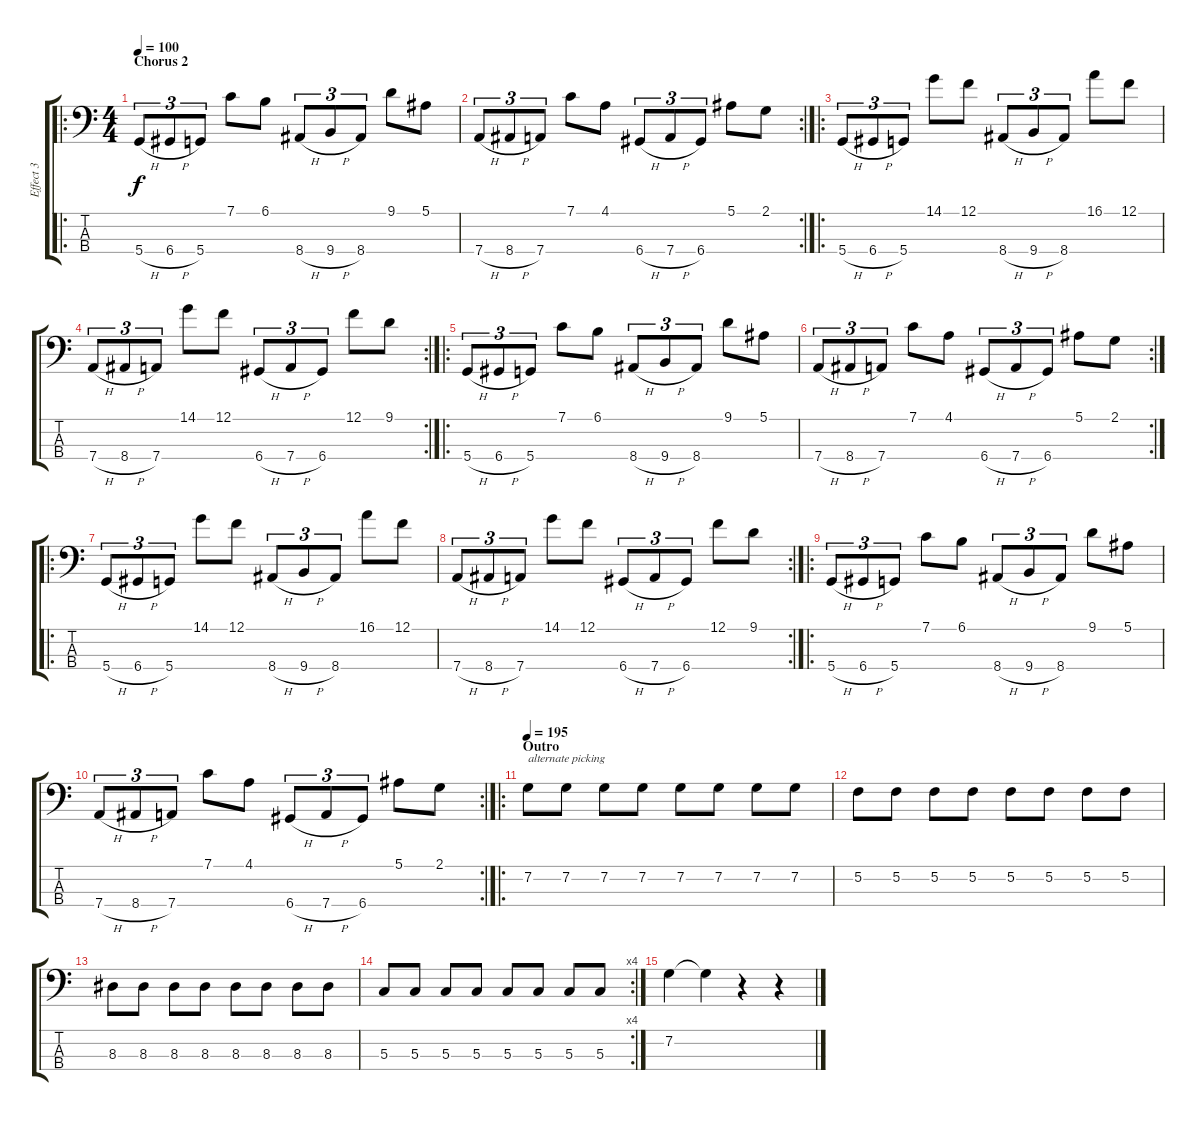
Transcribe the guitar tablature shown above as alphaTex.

\track ("Effect 3" "Effect 3") {instrument overdrivenguitar}
\staff {score tabs}
\tuning (F2 C2 G1 D1) {hide}
\ro
\ts (4 4)
\section ("" "Chorus 2")
\tempo 100
\clef f4
\ks c
5.4{h}.8{tu (3 2) dy f} 6.4{h}.8{tu (3 2)} 5.4.8{tu (3 2)} 7.1.8 6.1.8 8.4{h}.8{tu (3 2)} 9.4{h}.8{tu (3 2)} 8.4.8{tu (3 2)} 9.1.8 5.1.8 |
\rc 2
7.4{h}.8{tu (3 2)} 8.4{h}.8{tu (3 2)} 7.4.8{tu (3 2)} 7.1.8 4.1.8 6.4{h}.8{tu (3 2)} 7.4{h}.8{tu (3 2)} 6.4.8{tu (3 2)} 5.1.8 2.1.8 |
\ro
5.4{h}.8{tu (3 2)} 6.4{h}.8{tu (3 2)} 5.4.8{tu (3 2)} 14.1.8 12.1.8 8.4{h}.8{tu (3 2)} 9.4{h}.8{tu (3 2)} 8.4.8{tu (3 2)} 16.1.8 12.1.8 |
\rc 2
7.4{h}.8{tu (3 2)} 8.4{h}.8{tu (3 2)} 7.4.8{tu (3 2)} 14.1.8 12.1.8 6.4{h}.8{tu (3 2)} 7.4{h}.8{tu (3 2)} 6.4.8{tu (3 2)} 12.1.8 9.1.8 |
\ro
5.4{h}.8{tu (3 2)} 6.4{h}.8{tu (3 2)} 5.4.8{tu (3 2)} 7.1.8 6.1.8 8.4{h}.8{tu (3 2)} 9.4{h}.8{tu (3 2)} 8.4.8{tu (3 2)} 9.1.8 5.1.8 |
\rc 2
7.4{h}.8{tu (3 2)} 8.4{h}.8{tu (3 2)} 7.4.8{tu (3 2)} 7.1.8 4.1.8 6.4{h}.8{tu (3 2)} 7.4{h}.8{tu (3 2)} 6.4.8{tu (3 2)} 5.1.8 2.1.8 |
\ro
5.4{h}.8{tu (3 2)} 6.4{h}.8{tu (3 2)} 5.4.8{tu (3 2)} 14.1.8 12.1.8 8.4{h}.8{tu (3 2)} 9.4{h}.8{tu (3 2)} 8.4.8{tu (3 2)} 16.1.8 12.1.8 |
\rc 2
7.4{h}.8{tu (3 2)} 8.4{h}.8{tu (3 2)} 7.4.8{tu (3 2)} 14.1.8 12.1.8 6.4{h}.8{tu (3 2)} 7.4{h}.8{tu (3 2)} 6.4.8{tu (3 2)} 12.1.8 9.1.8 |
\ro
5.4{h}.8{tu (3 2)} 6.4{h}.8{tu (3 2)} 5.4.8{tu (3 2)} 7.1.8 6.1.8 8.4{h}.8{tu (3 2)} 9.4{h}.8{tu (3 2)} 8.4.8{tu (3 2)} 9.1.8 5.1.8 |
\rc 2
7.4{h}.8{tu (3 2)} 8.4{h}.8{tu (3 2)} 7.4.8{tu (3 2)} 7.1.8 4.1.8 6.4{h}.8{tu (3 2)} 7.4{h}.8{tu (3 2)} 6.4.8{tu (3 2)} 5.1.8 2.1.8 |
\ro
\section ("" "Outro")
\tempo 195
7.2.8{txt "alternate picking"} 7.2.8 7.2.8 7.2.8 7.2.8 7.2.8 7.2.8 7.2.8 |
5.2.8 5.2.8 5.2.8 5.2.8 5.2.8 5.2.8 5.2.8 5.2.8 |
8.3.8 8.3.8 8.3.8 8.3.8 8.3.8 8.3.8 8.3.8 8.3.8 |
\rc 4
5.3.8 5.3.8 5.3.8 5.3.8 5.3.8 5.3.8 5.3.8 5.3.8 |
7.2.4 7.2{t}.4 r.4 r.4
